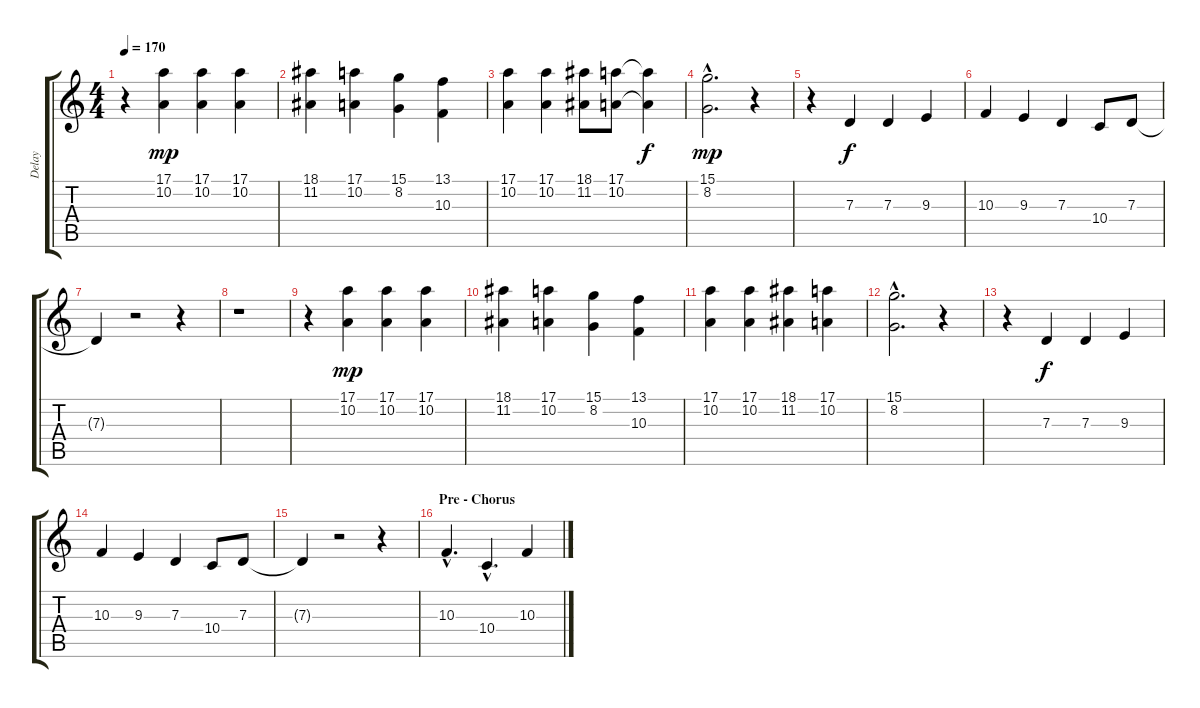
\track ("Delay" "Delay") {instrument pad2warm}
\staff {score tabs}
\tuning (E4 B3 G3 D3 A2 E2) {hide}
\ts (4 4)
\tempo 170
\clef g2
\ks c
r.4{dy f} (17.1 10.2).4{dy mp} (17.1 10.2).4 (17.1 10.2).4 |
(18.1 11.2).4 (17.1 10.2).4 (15.1 8.2).4 (13.1 10.3).4 |
(17.1 10.2).4 (17.1 10.2).4 (18.1 11.2).8 (17.1 10.2).8 (17.1{t} 10.2{t}).4{dy f} |
(15.1{hac} 8.2{hac}).2{d dy mp} r.4 |
r.4 7.3.4{dy f} 7.3.4 9.3.4 |
10.3.4 9.3.4 7.3.4 10.4.8 7.3.8 |
7.3{t}.4 r.2 r.4 |
r.1 |
r.4 (17.1 10.2).4{dy mp} (17.1 10.2).4 (17.1 10.2).4 |
(18.1 11.2).4 (17.1 10.2).4 (15.1 8.2).4 (13.1 10.3).4 |
(17.1 10.2).4 (17.1 10.2).4 (18.1 11.2).4 (17.1 10.2).4 |
(15.1{hac} 8.2{hac}).2{d} r.4 |
r.4 7.3.4{dy f} 7.3.4 9.3.4 |
10.3.4 9.3.4 7.3.4 10.4.8 7.3.8 |
7.3{t}.4 r.2 r.4 |
\section ("" "Pre - Chorus")
10.3{hac}.4{d} 10.4{hac}.4{d} 10.3.4
